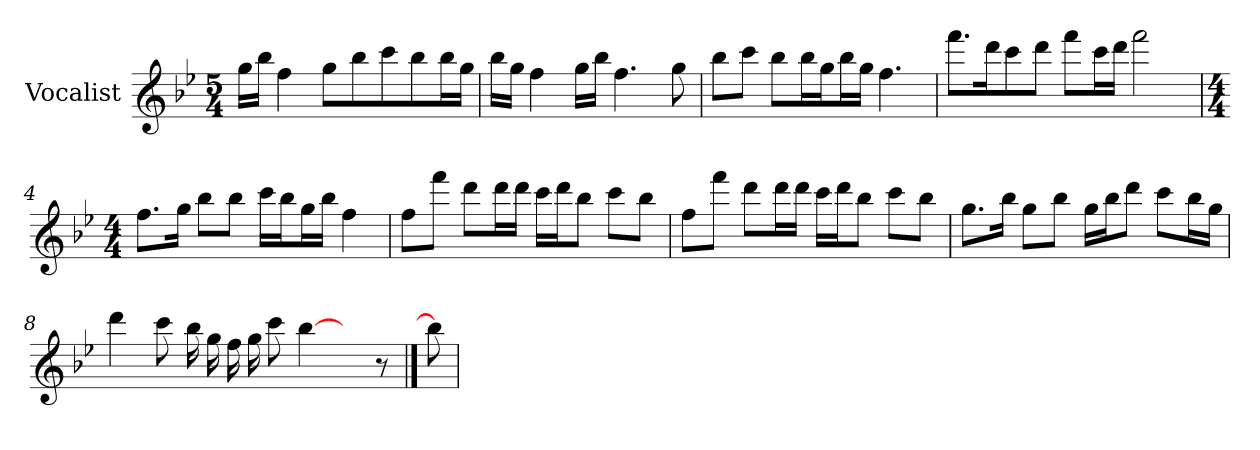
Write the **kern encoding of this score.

**kern
*part1
*staff1
*I"Vocalist
*k[b-e-]
*B-:
*M5/4
=
16ggLL
16bb-JJ
4ff
8ggL
8bb-
8ccc
8bb-
16bb-L
16ggJJ
=1
16bb-LL
16ggJJ
4ff
16ggLL
16bb-JJ
4.ff
8gg
=2
8bb-L
8cccJ
8bb-L
16bb-L
16ggJ
16bb-L
16ggJJ
4.ff
=3
8.fffL
16dddk
8ccc
8dddJ
8fffL
16cccL
16dddJJ
2fff
=4
*M4/4
8.ffL
16ggJk
8bb-L
8bb-J
16cccLL
16bb-J
16ggL
16bb-JJ
4ff
=5
8ffL
8fffJ
8dddL
16dddL
16dddJJ
16cccLL
16dddJ
8bb-J
8cccL
8bb-J
=6
8ffL
8fffJ
8dddL
16dddL
16dddJJ
16cccLL
16dddJ
8bb-J
8cccL
8bb-J
=7
8.ggL
16bb-Jk
8ggL
8bb-J
16ggLL
16bb-J
8dddJ
8cccL
16bb-L
16ggJJ
=8
4ddd
8ccc
16bb-
16gg
16ff
16gg
8ccc
[4bb-
8ryy
8r
==9
8bb-]
=
*-
